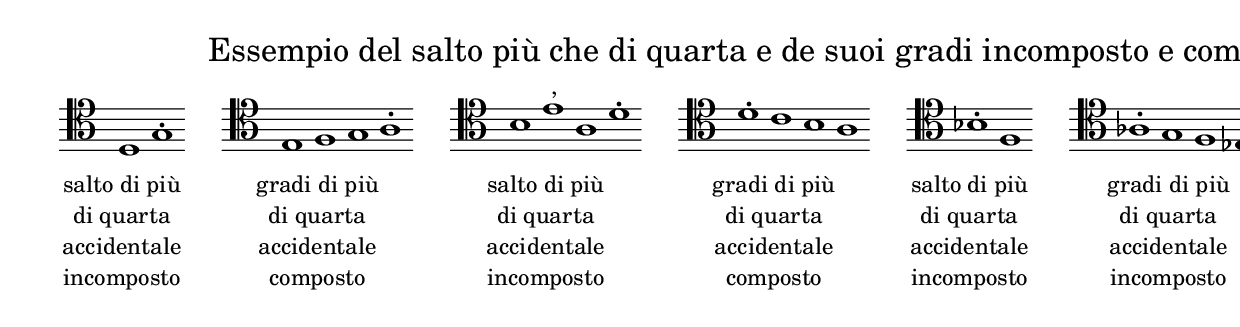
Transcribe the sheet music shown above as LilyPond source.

\version "2.22.2"

% Auto generated file

\header {
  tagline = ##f
}

dot = {
   \once \override Script.add-stem-support = ##f
   \once \override Script.toward-stem-shift = 0
   \once \override Script.skyline-horizontal-padding = 0
   \once \override Script.direction = 1
   \once \override Script.font-size = 1
}

\markup {
  \center-column {
    \line {
      \center-align
      \fontsize#3 { \concat { \normal-text "Essempio del salto più che di quarta e de suoi gradi incomposto e composto"} }
    }
    \null
    \line {
      \center-column {

        \line {
          \score {
            <<
              \new Staff \with { instrumentName = ""} {
                \override Staff.TimeSignature.stencil = ##f
                \override Staff.NoteHead.style = #'baroque
                \accidentalStyle Score.forget
                \cadenzaOn
                \clef "tenor" d1 
                \dot g1-. 
                \cadenzaOff
              }
            >>
            \layout {
              \context {
                \Score
                \override SpacingSpanner.common-shortest-duration = #(ly:make-moment 1)
              }
            }
          }
        }
        \null
        \line {
          \left-align {  \normal-text "salto di più" }
        }
        \line {
          \left-align {  \normal-text "di quarta" }
        }
        \line {
          \left-align {  \normal-text "accidentale" }
        }
        \line {
          \left-align {  \normal-text "incomposto" }
        }

      }
      \hspace #3 
      \center-column {

        \line {
          \score {
            <<
              \new Staff \with { instrumentName = ""} {
                \override Staff.TimeSignature.stencil = ##f
                \override Staff.NoteHead.style = #'baroque
                \accidentalStyle Score.forget
                \cadenzaOn
                \clef "tenor" e1 
                f1 
                g1 
                \dot a1-. 
                \cadenzaOff
              }
            >>
            \layout {
              \context {
                \Score
                \override SpacingSpanner.common-shortest-duration = #(ly:make-moment 1)
              }
            }
          }
        }
        \null
        \line {
          \left-align {  \normal-text "gradi di più" }
        }
        \line {
          \left-align {  \normal-text "di quarta" }
        }
        \line {
          \left-align {  \normal-text "accidentale" }
        }
        \line {
          \left-align {  \normal-text "composto" }
        }

      }
      \hspace #3 
      \center-column {

        \line {
          \score {
            <<
              \new Staff \with { instrumentName = ""} {
                \override Staff.TimeSignature.stencil = ##f
                \override Staff.NoteHead.style = #'baroque
                \accidentalStyle Score.forget
                \cadenzaOn
                \clef "tenor" b1 
                e'1^\markup{\hspace #0.8 ,} 
                a1 
                \dot d'1-. 
                \cadenzaOff
              }
            >>
            \layout {
              \context {
                \Score
                \override SpacingSpanner.common-shortest-duration = #(ly:make-moment 1)
              }
            }
          }
        }
        \null
        \line {
          \left-align {  \normal-text "salto di più" }
        }
        \line {
          \left-align {  \normal-text "di quarta" }
        }
        \line {
          \left-align {  \normal-text "accidentale" }
        }
        \line {
          \left-align {  \normal-text "incomposto" }
        }

      }
      \hspace #3 
      \center-column {

        \line {
          \score {
            <<
              \new Staff \with { instrumentName = ""} {
                \override Staff.TimeSignature.stencil = ##f
                \override Staff.NoteHead.style = #'baroque
                \accidentalStyle Score.forget
                \cadenzaOn
                \clef "tenor" \dot d'1-. 
                c'1 
                b1 
                a1 
                \cadenzaOff
              }
            >>
            \layout {
              \context {
                \Score
                \override SpacingSpanner.common-shortest-duration = #(ly:make-moment 1)
              }
            }
          }
        }
        \null
        \line {
          \left-align {  \normal-text "gradi di più" }
        }
        \line {
          \left-align {  \normal-text "di quarta" }
        }
        \line {
          \left-align {  \normal-text "accidentale" }
        }
        \line {
          \left-align {  \normal-text "composto" }
        }

      }
      \hspace #3 
      \center-column {

        \line {
          \score {
            <<
              \new Staff \with { instrumentName = ""} {
                \override Staff.TimeSignature.stencil = ##f
                \override Staff.NoteHead.style = #'baroque
                \accidentalStyle Score.forget
                \cadenzaOn
                \clef "tenor" \dot bes1-. 
                f1 
                \cadenzaOff
              }
            >>
            \layout {
              \context {
                \Score
                \override SpacingSpanner.common-shortest-duration = #(ly:make-moment 1)
              }
            }
          }
        }
        \null
        \line {
          \left-align {  \normal-text "salto di più" }
        }
        \line {
          \left-align {  \normal-text "di quarta" }
        }
        \line {
          \left-align {  \normal-text "accidentale" }
        }
        \line {
          \left-align {  \normal-text "incomposto" }
        }

      }
      \hspace #3 
      \center-column {

        \line {
          \score {
            <<
              \new Staff \with { instrumentName = ""} {
                \override Staff.TimeSignature.stencil = ##f
                \override Staff.NoteHead.style = #'baroque
                \accidentalStyle Score.forget
                \cadenzaOn
                \clef "tenor" \dot as1-. 
                g1 
                f1 
                es1 
                \cadenzaOff
              }
            >>
            \layout {
              \context {
                \Score
                \override SpacingSpanner.common-shortest-duration = #(ly:make-moment 1)
              }
            }
          }
        }
        \null
        \line {
          \left-align {  \normal-text "gradi di più" }
        }
        \line {
          \left-align {  \normal-text "di quarta" }
        }
        \line {
          \left-align {  \normal-text "accidentale" }
        }
        \line {
          \left-align {  \normal-text "incomposto" }
        }

      }
      \hspace #3 
      \center-column {

        \line {
          \score {
            <<
              \new Staff \with { instrumentName = ""} {
                \override Staff.TimeSignature.stencil = ##f
                \override Staff.NoteHead.style = #'baroque
                \accidentalStyle Score.forget
                \cadenzaOn
                \clef "tenor" \dot ges1-. 
                des1 
                \cadenzaOff
              }
            >>
            \layout {
              \context {
                \Score
                \override SpacingSpanner.common-shortest-duration = #(ly:make-moment 1)
              }
            }
          }
        }
        \null
        \line {
          \left-align {  \normal-text "salto di più" }
        }
        \line {
          \left-align {  \normal-text "di quarta" }
        }
        \line {
          \left-align {  \normal-text "accidentale" }
        }
        \line {
          \left-align {  \normal-text "incomposto" }
        }

      }
      \hspace #3 

    }
  }
}